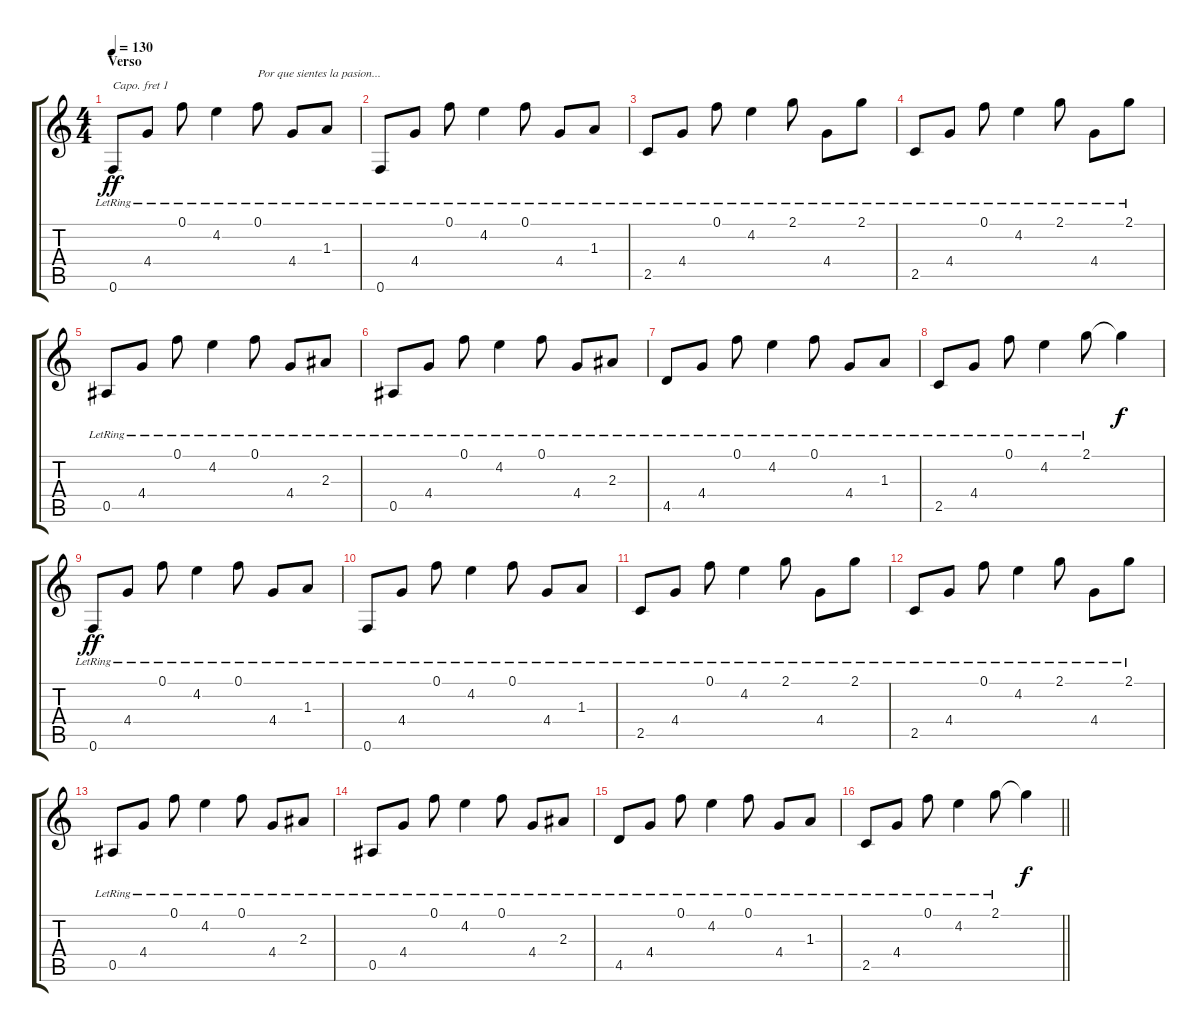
\track "" {instrument acousticguitarsteel}
\staff {score tabs}
\capo 1
\tuning (E4 B3 G3 D3 A2 E2) {hide}
\ts (4 4)
\section ("" "Verso")
\tempo 130
\clef g2
\ks c
0.6{lr}.8{dy ff} 4.4{lr}.8 0.1{lr}.8 4.2{lr}.4 0.1{lr}.8{txt "Por que sientes la pasion..."} 4.4{lr}.8 1.3{lr}.8 |
0.6{lr}.8 4.4{lr}.8 0.1{lr}.8 4.2{lr}.4 0.1{lr}.8 4.4{lr}.8 1.3{lr}.8 |
2.5{lr}.8 4.4{lr}.8 0.1{lr}.8 4.2{lr}.4 2.1{lr}.8 4.4{lr}.8 2.1{lr}.8 |
2.5{lr}.8 4.4{lr}.8 0.1{lr}.8 4.2{lr}.4 2.1{lr}.8 4.4{lr}.8 2.1{lr}.8 |
0.5{lr}.8 4.4{lr}.8 0.1{lr}.8 4.2{lr}.4 0.1{lr}.8 4.4{lr}.8 2.3{lr}.8 |
0.5{lr}.8 4.4{lr}.8 0.1{lr}.8 4.2{lr}.4 0.1{lr}.8 4.4{lr}.8 2.3{lr}.8 |
4.5{lr}.8 4.4{lr}.8 0.1{lr}.8 4.2{lr}.4 0.1{lr}.8 4.4{lr}.8 1.3{lr}.8 |
2.5{lr}.8 4.4{lr}.8 0.1{lr}.8 4.2{lr}.4 2.1{lr}.8 2.1{t}.4{dy f} |
0.6{lr}.8{dy ff} 4.4{lr}.8 0.1{lr}.8 4.2{lr}.4 0.1{lr}.8 4.4{lr}.8 1.3{lr}.8 |
0.6{lr}.8 4.4{lr}.8 0.1{lr}.8 4.2{lr}.4 0.1{lr}.8 4.4{lr}.8 1.3{lr}.8 |
2.5{lr}.8 4.4{lr}.8 0.1{lr}.8 4.2{lr}.4 2.1{lr}.8 4.4{lr}.8 2.1{lr}.8 |
2.5{lr}.8 4.4{lr}.8 0.1{lr}.8 4.2{lr}.4 2.1{lr}.8 4.4{lr}.8 2.1{lr}.8 |
0.5{lr}.8 4.4{lr}.8 0.1{lr}.8 4.2{lr}.4 0.1{lr}.8 4.4{lr}.8 2.3{lr}.8 |
0.5{lr}.8 4.4{lr}.8 0.1{lr}.8 4.2{lr}.4 0.1{lr}.8 4.4{lr}.8 2.3{lr}.8 |
4.5{lr}.8 4.4{lr}.8 0.1{lr}.8 4.2{lr}.4 0.1{lr}.8 4.4{lr}.8 1.3{lr}.8 |
\barLineRight lightlight
2.5{lr}.8 4.4{lr}.8 0.1{lr}.8 4.2{lr}.4 2.1{lr}.8 2.1{t}.4{dy f}
